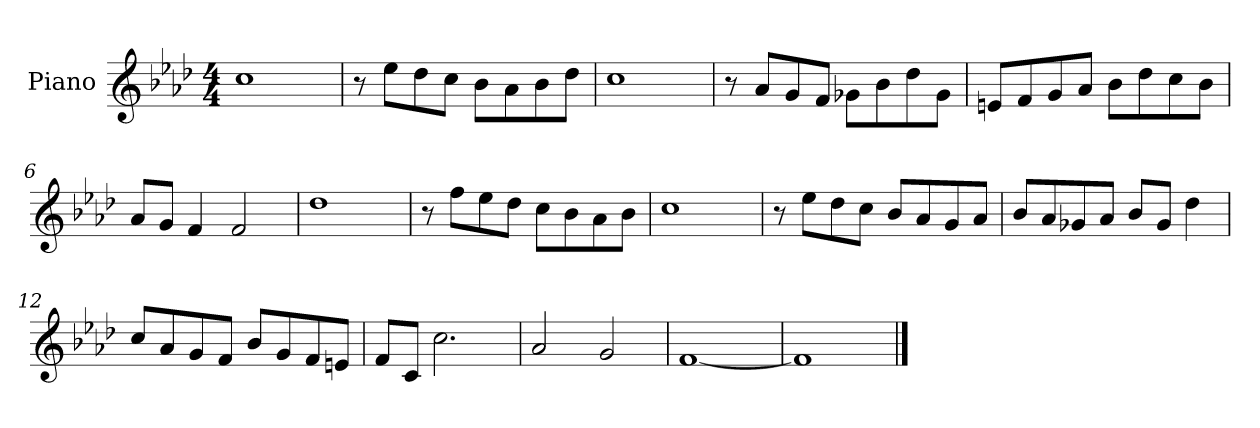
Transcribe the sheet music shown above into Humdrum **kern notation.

**kern
*part1
*staff1
*I"Piano
*I'Pno
*clefG2
*k[b-e-a-d-]
*f:
*M4/4
=1
1cc
=2
8r
8ee-\L
8dd-\
8cc\J
8b-\L
8a-\
8b-\
8dd-\J
=3
1cc
=4
8r
8a-/L
8g/
8f/J
8g-X\L
8b-\
8dd-\
8g-\J
=5
8en/L
8f/
8g/
8a-/J
8b-\L
8dd-\
8cc\
8b-\J
=6
8a-/L
8g/J
4f/
2f/
=7
1dd-
=8
8r
8ff\L
8ee-\
8dd-\J
8cc\L
8b-\
8a-\
8b-\J
=9
1cc
=10
8r
8ee-\L
8dd-\
8cc\J
8b-/L
8a-/
8g/
8a-/J
=11
8b-/L
8a-/
8g-X/
8a-/J
8b-/L
8g-/J
4dd-\
=12
8cc/L
8a-/
8g/
8f/J
8b-/L
8g/
8f/
8en/J
=13
8f/L
8c/J
2.cc\
=14
2a-/
2g/
=15
[1f
=16
1f]
==
*-
